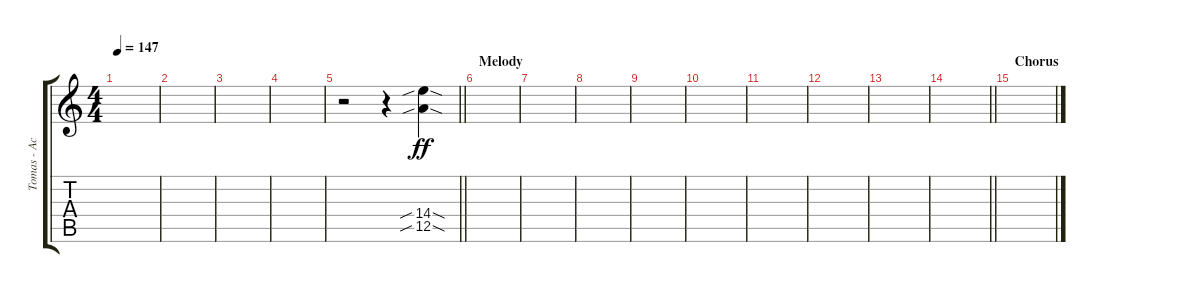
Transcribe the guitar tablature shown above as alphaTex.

\track ("Tomas - Acoustic + Overdubs" "Tomas - Ac") {instrument acousticguitarsteel}
\staff {score tabs}
\tuning (E4 B3 G3 D3 A2 E2) {hide}
\ts (4 4)
\tempo 147
\clef g2
\ks c
|
|
|
|
\barLineRight lightlight
r.2 r.4 (14.4{sib sod} 12.5{sib sod}).4{dy ff instrument overdrivenguitar} |
\section ("" "Melody")
|
|
|
|
|
|
|
|
\barLineRight lightlight
|
\section ("" "Chorus")
